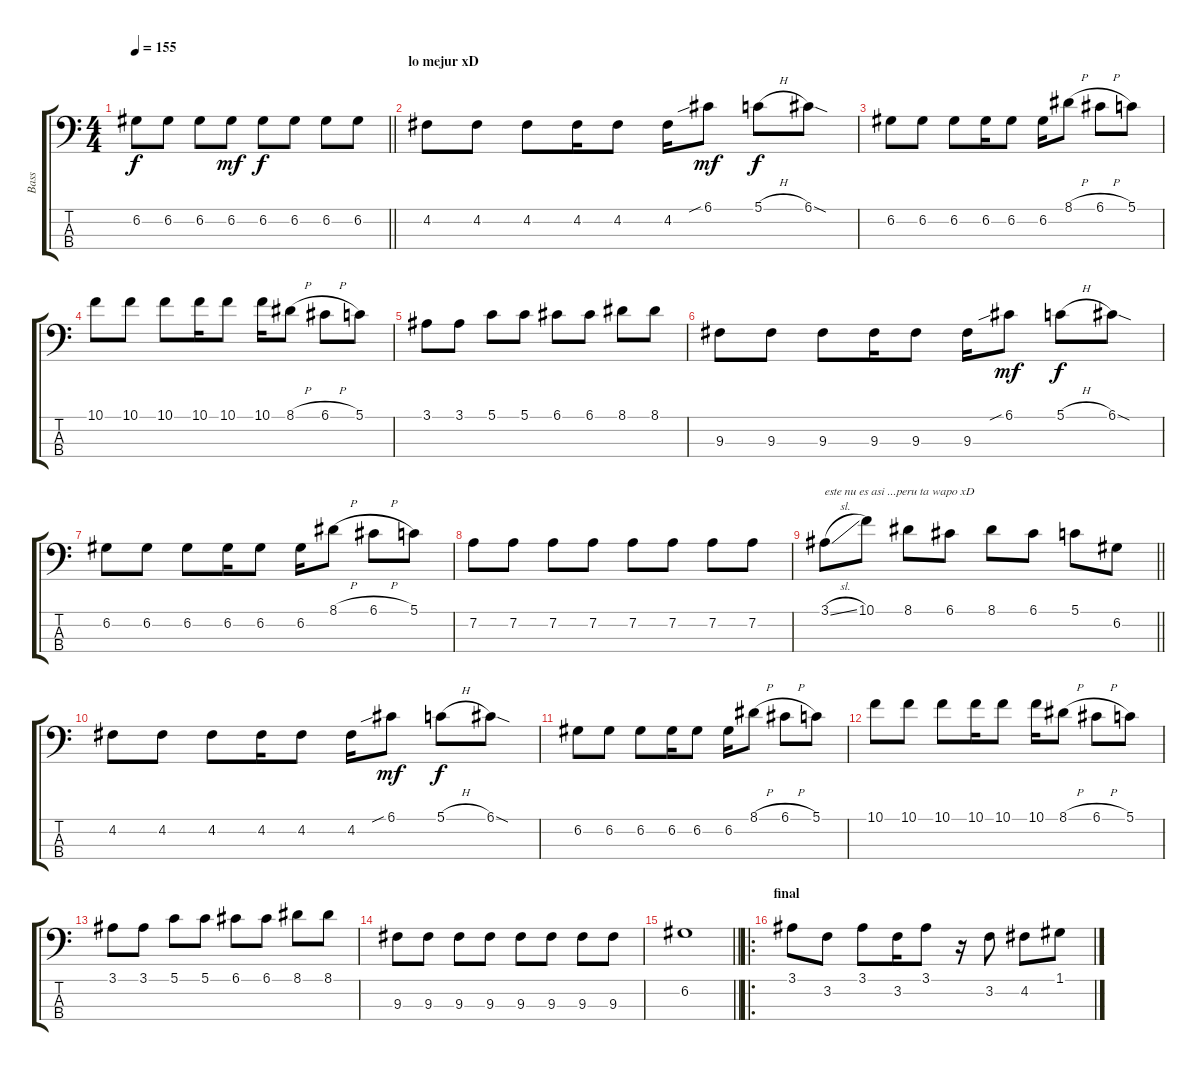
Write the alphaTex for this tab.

\track ("Bass" "Bass") {instrument electricbassfinger}
\staff {score tabs}
\tuning (G2 D2 A1 E1) {hide}
\ts (4 4)
\tempo 155
\clef f4
\barLineRight lightlight
\ks c
6.2.8{dy f} 6.2.8 6.2.8 6.2.8{dy mf} 6.2.8{dy f} 6.2.8 6.2.8 6.2.8 |
\section ("" "lo mejur xD")
4.2.8 4.2.8 4.2.8 4.2.16 4.2.8 4.2.16 6.1{sib}.8{dy mf} 5.1{h}.8{dy f} 6.1{sod}.8 |
6.2.8 6.2.8 6.2.8 6.2.16 6.2.8 6.2.16 8.1{h}.8 6.1{h}.8 5.1.8 |
10.1.8 10.1.8 10.1.8 10.1.16 10.1.8 10.1.16 8.1{h}.8 6.1{h}.8 5.1.8 |
3.1.8 3.1.8 5.1.8 5.1.8 6.1.8 6.1.8 8.1.8 8.1.8 |
9.3.8 9.3.8 9.3.8 9.3.16 9.3.8 9.3.16 6.1{sib}.8{dy mf} 5.1{h}.8{dy f} 6.1{sod}.8 |
6.2.8 6.2.8 6.2.8 6.2.16 6.2.8 6.2.16 8.1{h}.8 6.1{h}.8 5.1.8 |
7.2.8 7.2.8 7.2.8 7.2.8 7.2.8 7.2.8 7.2.8 7.2.8 |
\barLineRight lightlight
3.1{sl}.8{txt "este nu es asi ...peru ta wapo xD"} 10.1.8 8.1.8 6.1.8 8.1.8 6.1.8 5.1.8 6.2.8 |
4.2.8 4.2.8 4.2.8 4.2.16 4.2.8 4.2.16 6.1{sib}.8{dy mf} 5.1{h}.8{dy f} 6.1{sod}.8 |
6.2.8 6.2.8 6.2.8 6.2.16 6.2.8 6.2.16 8.1{h}.8 6.1{h}.8 5.1.8 |
10.1.8 10.1.8 10.1.8 10.1.16 10.1.8 10.1.16 8.1{h}.8 6.1{h}.8 5.1.8 |
3.1.8 3.1.8 5.1.8 5.1.8 6.1.8 6.1.8 8.1.8 8.1.8 |
9.3.8 9.3.8 9.3.8 9.3.8 9.3.8 9.3.8 9.3.8 9.3.8 |
\barLineRight lightlight
6.2.1 |
\ro
\section ("" "final")
3.1.8 3.2.8 3.1.8 3.2.16 3.1.8 r.16 3.2.8 4.2.8 1.1.8
